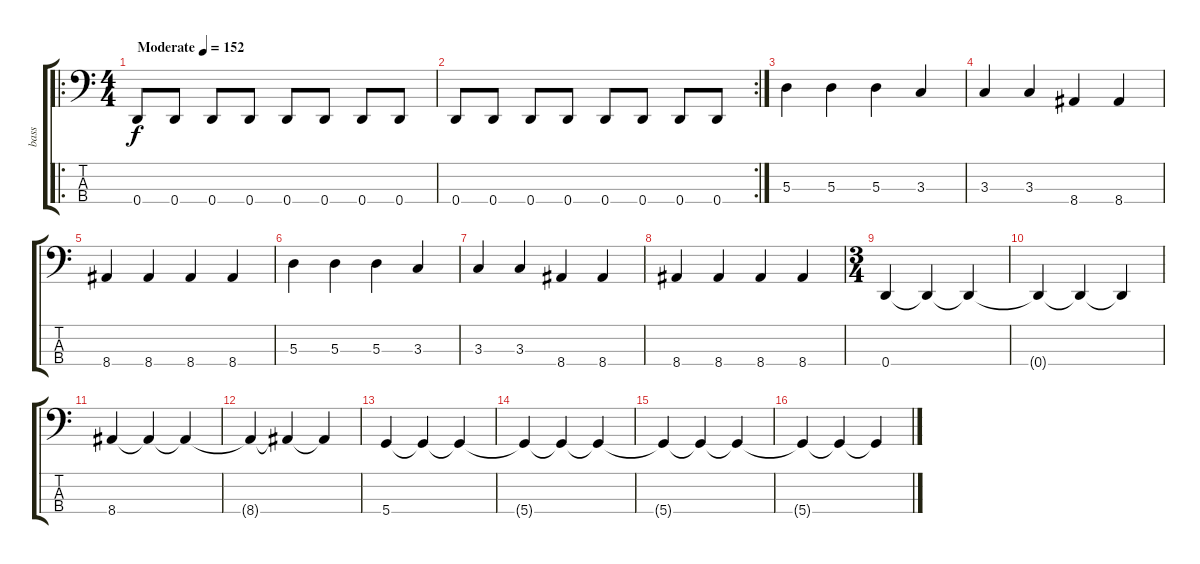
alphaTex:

\track ("bass" "bass") {instrument electricbasspick bank 255}
\staff {score tabs}
\tuning (G2 D2 A1 D1) {hide}
\ro
\ts (4 4)
\tempo (152 "Moderate")
\clef f4
\ks c
0.4.8{dy f instrument electricbasspick} 0.4.8 0.4.8 0.4.8 0.4.8 0.4.8 0.4.8 0.4.8 |
\rc 2
0.4.8 0.4.8 0.4.8 0.4.8 0.4.8 0.4.8 0.4.8 0.4.8 |
5.3.4 5.3.4 5.3.4 3.3.4 |
3.3.4 3.3.4 8.4.4 8.4.4 |
8.4.4 8.4.4 8.4.4 8.4.4 |
5.3.4 5.3.4 5.3.4 3.3.4 |
3.3.4 3.3.4 8.4.4 8.4.4 |
8.4.4 8.4.4 8.4.4 8.4.4 |
\ts (3 4)
0.4.4 0.4{t}.4 0.4{t}.4 |
0.4{t}.4 0.4{t}.4 0.4{t}.4 |
8.4.4 8.4{t}.4 8.4{t}.4 |
8.4{t}.4 8.4{t}.4 8.4{t}.4 |
5.4.4 5.4{t}.4 5.4{t}.4 |
5.4{t}.4 5.4{t}.4 5.4{t}.4 |
5.4{t}.4 5.4{t}.4 5.4{t}.4 |
5.4{t}.4 5.4{t}.4 5.4{t}.4
